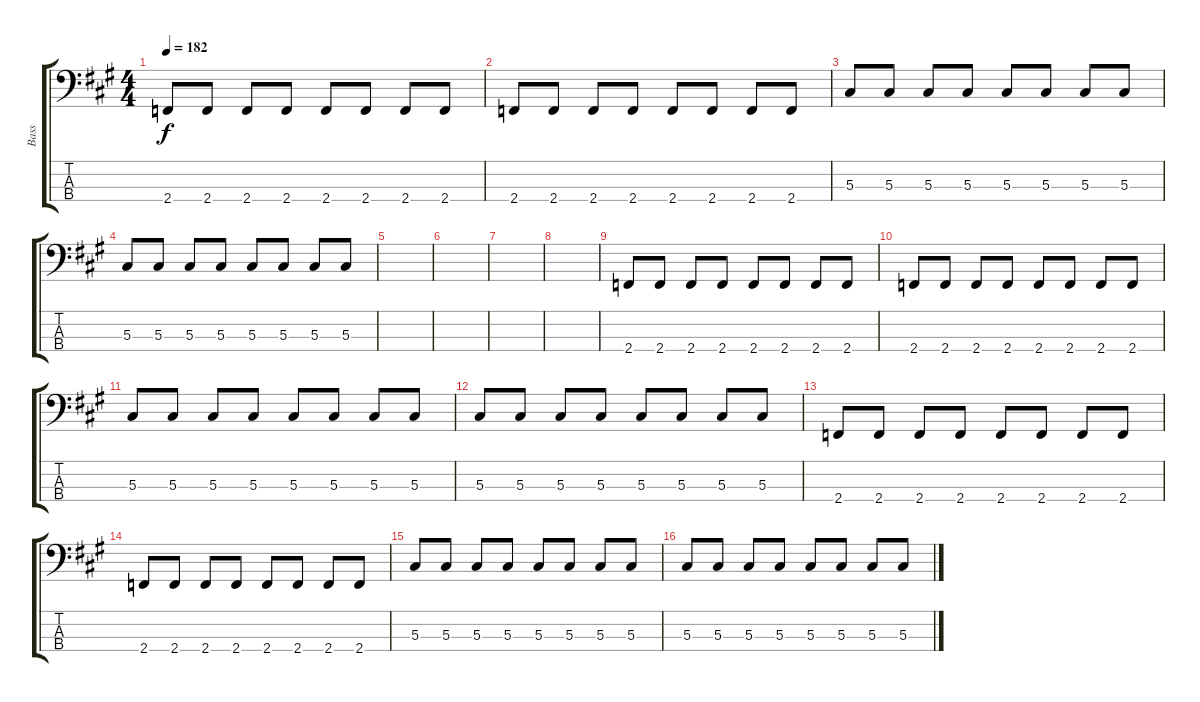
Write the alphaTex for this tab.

\track ("Bass" "Bass") {instrument electricbasspick}
\staff {score tabs}
\tuning (Gb2 Db2 Ab1 Eb1) {hide}
\ts (4 4)
\tempo 182
\clef f4
\ks a
2.4.8{dy f} 2.4.8 2.4.8 2.4.8 2.4.8 2.4.8 2.4.8 2.4.8 |
2.4.8 2.4.8 2.4.8 2.4.8 2.4.8 2.4.8 2.4.8 2.4.8 |
5.3.8 5.3.8 5.3.8 5.3.8 5.3.8 5.3.8 5.3.8 5.3.8 |
5.3.8 5.3.8 5.3.8 5.3.8 5.3.8 5.3.8 5.3.8 5.3.8 |
|
|
|
|
2.4.8 2.4.8 2.4.8 2.4.8 2.4.8 2.4.8 2.4.8 2.4.8 |
2.4.8 2.4.8 2.4.8 2.4.8 2.4.8 2.4.8 2.4.8 2.4.8 |
5.3.8 5.3.8 5.3.8 5.3.8 5.3.8 5.3.8 5.3.8 5.3.8 |
5.3.8 5.3.8 5.3.8 5.3.8 5.3.8 5.3.8 5.3.8 5.3.8 |
2.4.8 2.4.8 2.4.8 2.4.8 2.4.8 2.4.8 2.4.8 2.4.8 |
2.4.8 2.4.8 2.4.8 2.4.8 2.4.8 2.4.8 2.4.8 2.4.8 |
5.3.8 5.3.8 5.3.8 5.3.8 5.3.8 5.3.8 5.3.8 5.3.8 |
5.3.8 5.3.8 5.3.8 5.3.8 5.3.8 5.3.8 5.3.8 5.3.8
